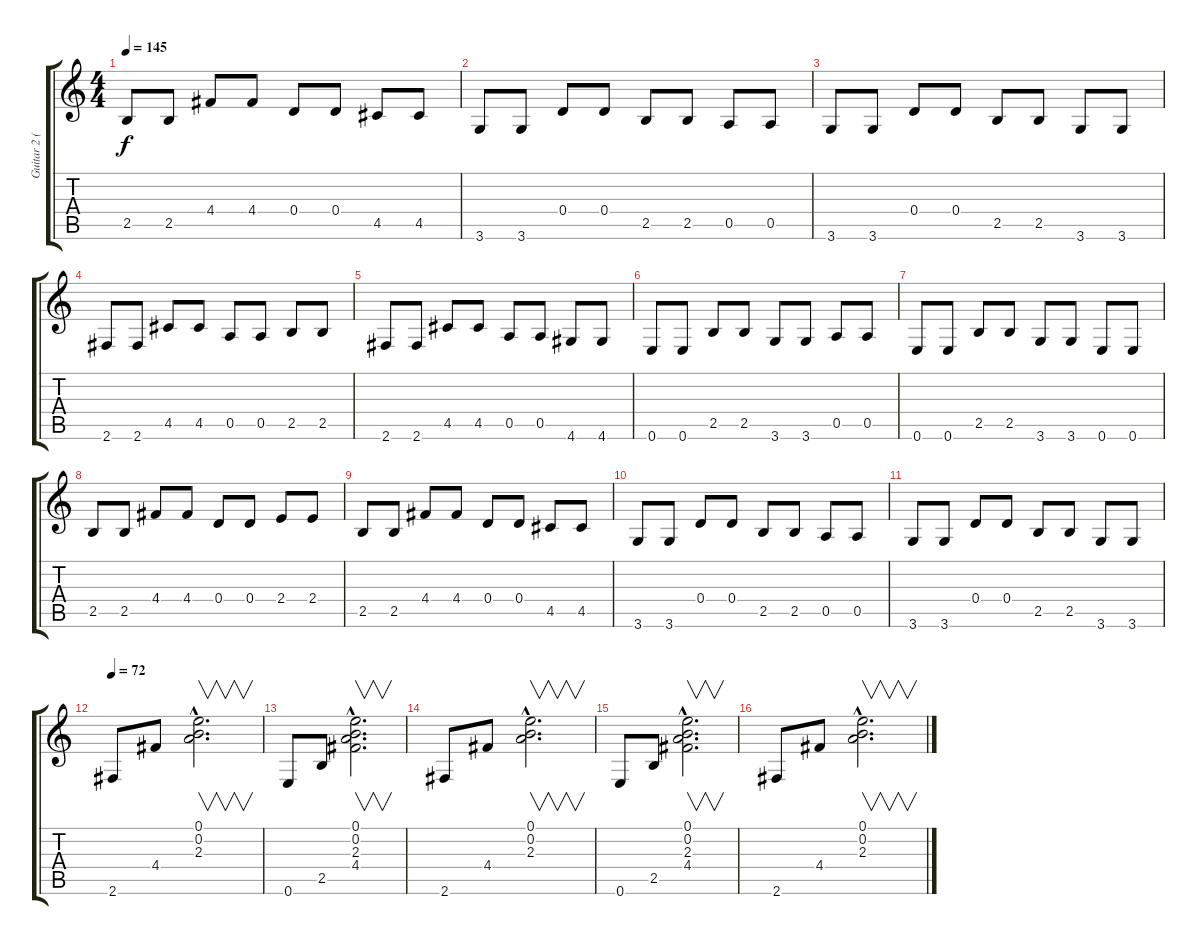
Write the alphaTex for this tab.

\track ("Guitar 2 (Rhythm)" "Guitar 2 (") {instrument distortionguitar}
\staff {score tabs}
\tuning (E4 B3 G3 D3 A2 E2) {hide}
\ts (4 4)
\tempo 145
\clef g2
\ks c
2.5.8{dy f} 2.5.8 4.4.8 4.4.8 0.4.8 0.4.8 4.5.8 4.5.8 |
3.6.8 3.6.8 0.4.8 0.4.8 2.5.8 2.5.8 0.5.8 0.5.8 |
3.6.8 3.6.8 0.4.8 0.4.8 2.5.8 2.5.8 3.6.8 3.6.8 |
2.6.8 2.6.8 4.5.8 4.5.8 0.5.8 0.5.8 2.5.8 2.5.8 |
2.6.8 2.6.8 4.5.8 4.5.8 0.5.8 0.5.8 4.6.8 4.6.8 |
0.6.8 0.6.8 2.5.8 2.5.8 3.6.8 3.6.8 0.5.8 0.5.8 |
0.6.8 0.6.8 2.5.8 2.5.8 3.6.8 3.6.8 0.6.8 0.6.8 |
2.5.8 2.5.8 4.4.8 4.4.8 0.4.8 0.4.8 2.4.8 2.4.8 |
2.5.8 2.5.8 4.4.8 4.4.8 0.4.8 0.4.8 4.5.8 4.5.8 |
3.6.8 3.6.8 0.4.8 0.4.8 2.5.8 2.5.8 0.5.8 0.5.8 |
3.6.8 3.6.8 0.4.8 0.4.8 2.5.8 2.5.8 3.6.8 3.6.8 |
\tempo 72
2.6.8{instrument electricguitarclean} 4.4.8 (0.1{hac} 0.2{hac} 2.3{hac}).2{v d} |
0.6.8 2.5.8 (0.1{hac} 0.2{hac} 2.3{hac} 4.4{hac}).2{v d} |
2.6.8 4.4.8 (0.1{hac} 0.2{hac} 2.3{hac}).2{v d} |
0.6.8 2.5.8 (0.1{hac} 0.2{hac} 2.3{hac} 4.4{hac}).2{v d} |
2.6.8 4.4.8 (0.1{hac} 0.2{hac} 2.3{hac}).2{v d}
